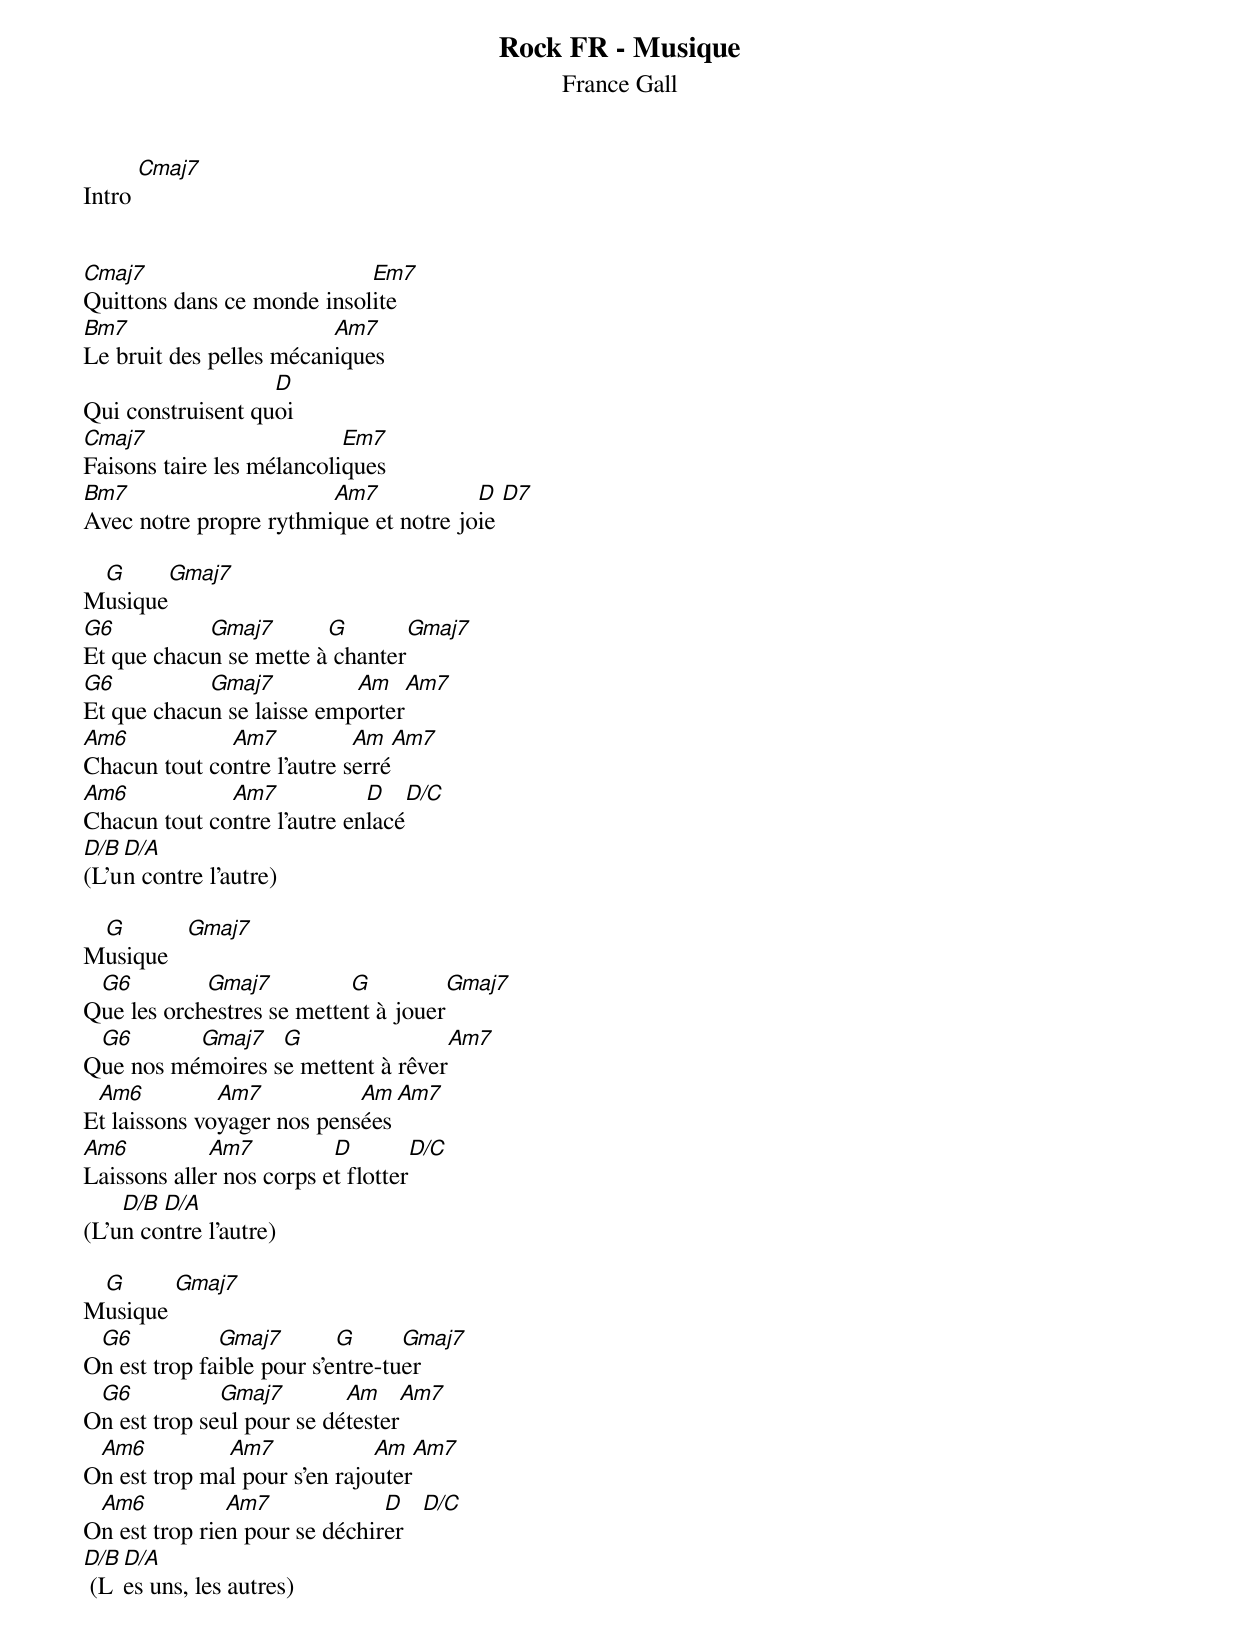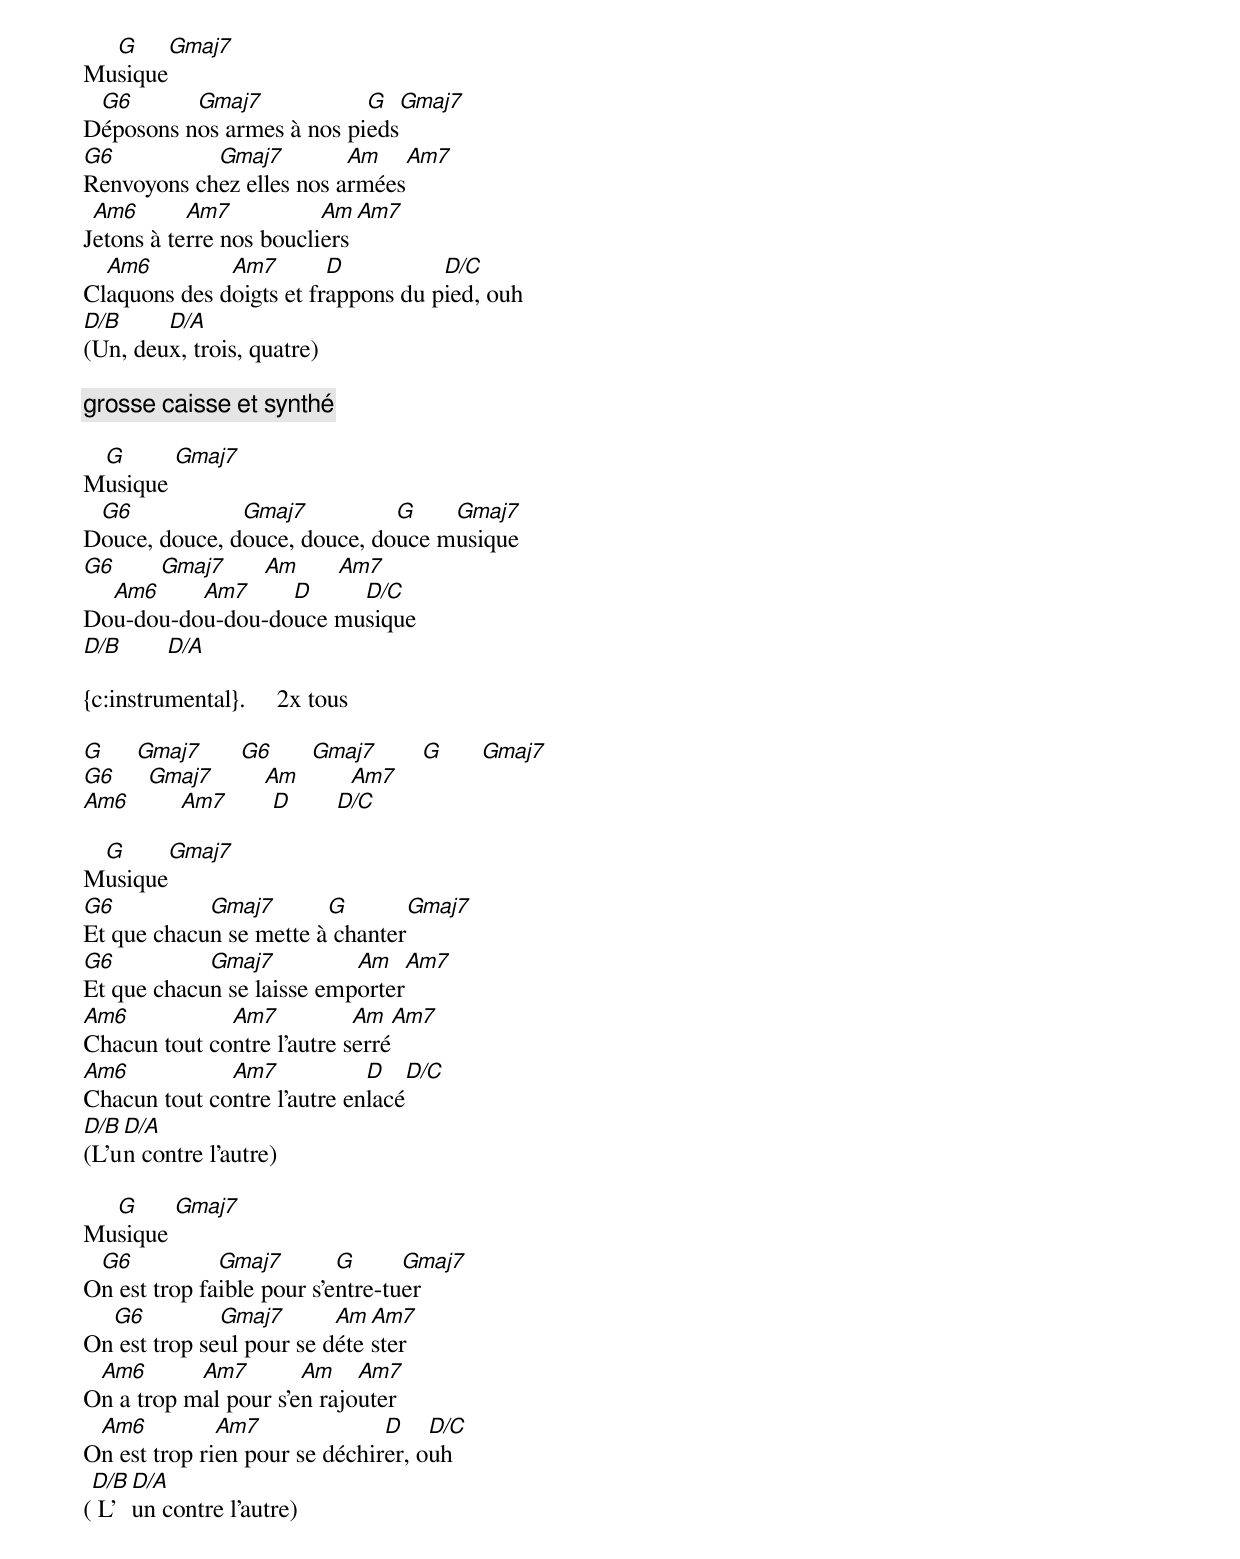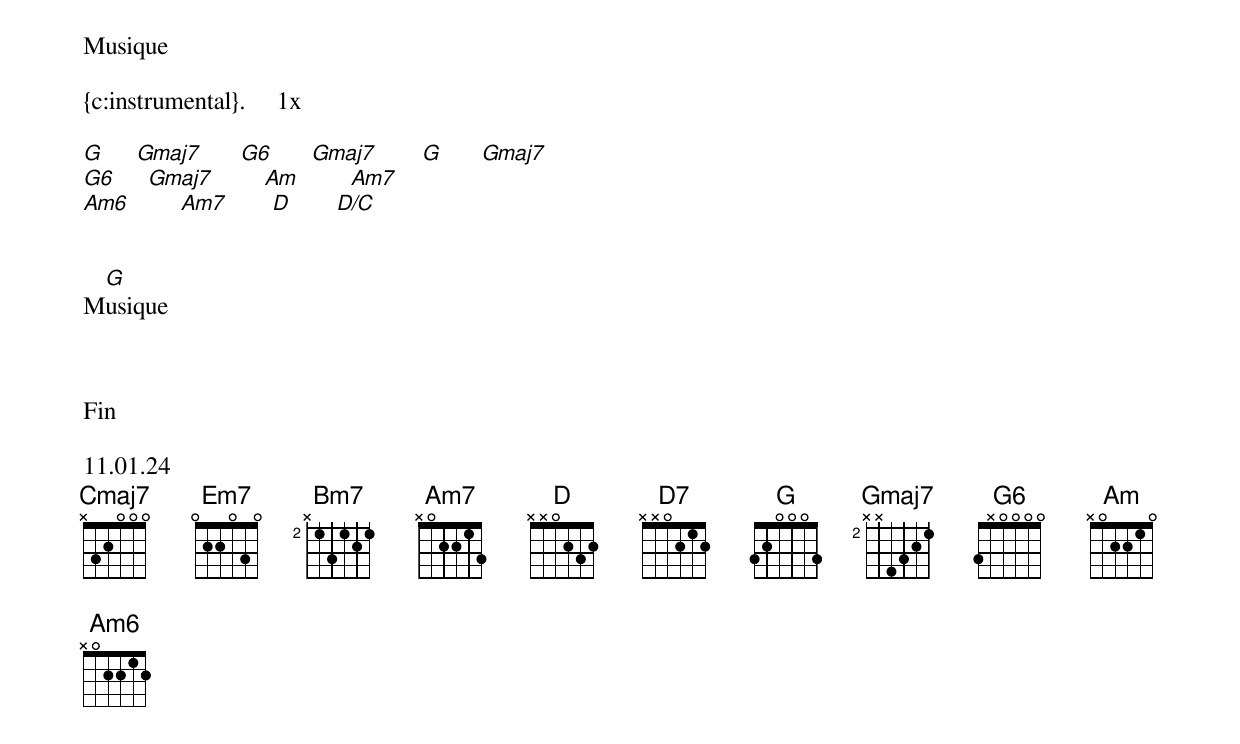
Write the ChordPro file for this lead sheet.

{title: Rock FR - Musique}
{subtitle: France Gall}
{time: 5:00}
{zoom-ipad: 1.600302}


Intro [Cmaj7]


[Cmaj7]Quittons dans ce monde insol[Em7]ite
[Bm7]Le bruit des pelles mécan[Am7]iques
Qui construisent qu[D]oi
[Cmaj7]Faisons taire les mélancoli[Em7]ques
[Bm7]Avec notre propre rythmi[Am7]que et notre jo[D]ie [D7]

M[G]usique[Gmaj7]
[G6]Et que chacu[Gmaj7]n se mette à[G] chanter[Gmaj7]
[G6]Et que chacu[Gmaj7]n se laisse emp[Am]orter[Am7]
[Am6]Chacun tout co[Am7]ntre l'autre s[Am]erré[Am7]
[Am6]Chacun tout co[Am7]ntre l'autre en[D]lacé[D/C]
[D/B](L'u[D/A]n contre l'autre)

M[G]usique   [Gmaj7]
Q[G6]ue les orch[Gmaj7]estres se mette[G]nt à jouer[Gmaj7]
Q[G6]ue nos mé[Gmaj7]moires s[G]e mettent à rêver[Am7]
E[Am6]t laissons vo[Am7]yager nos pens[Am]ées[Am7]
[Am6]Laissons alle[Am7]r nos corps e[D]t flotter[D/C]
(L'u[D/B]n co[D/A]ntre l'autre)

M[G]usique [Gmaj7]
O[G6]n est trop fa[Gmaj7]ible pour s'e[G]ntre-tu[Gmaj7]er
O[G6]n est trop se[Gmaj7]ul pour se dé[Am]tester[Am7]
O[Am6]n est trop ma[Am7]l pour s'en rajo[Am]uter[Am7]
O[Am6]n est trop rie[Am7]n pour se déchir[D]er   [D/C]
[D/B] (L[D/A]es uns, les autres)

Mu[G]sique[Gmaj7]
D[G6]éposons n[Gmaj7]os armes à nos pi[G]eds[Gmaj7]
[G6]Renvoyons ch[Gmaj7]ez elles nos a[Am]rmées[Am7]
J[Am6]etons à te[Am7]rre nos boucli[Am]ers[Am7]
Cl[Am6]aquons des d[Am7]oigts et fr[D]appons du p[D/C]ied, ouh
[D/B](Un, deu[D/A]x, trois, quatre)

{c:grosse caisse et synthé}

M[G]usique [Gmaj7]
D[G6]ouce, douce, d[Gmaj7]ouce, douce, do[G]uce m[Gmaj7]usique
[G6]       [Gmaj7]      [Am]      [Am7]
Do[Am6]u-dou-do[Am7]u-dou-do[D]uce mu[D/C]sique
[D/B]       [D/A]

{c:instrumental}.     2x tous

[G]     [Gmaj7]      [G6]      [Gmaj7]       [G]      [Gmaj7]
[G6]     [Gmaj7]        [Am]        [Am7]
[Am6]        [Am7]       [D]       [D/C]

M[G]usique[Gmaj7]
[G6]Et que chacu[Gmaj7]n se mette à[G] chanter[Gmaj7]
[G6]Et que chacu[Gmaj7]n se laisse emp[Am]orter[Am7]
[Am6]Chacun tout co[Am7]ntre l'autre s[Am]erré[Am7]
[Am6]Chacun tout co[Am7]ntre l'autre en[D]lacé[D/C]
[D/B](L'u[D/A]n contre l'autre)

Mu[G]sique [Gmaj7]
O[G6]n est trop fa[Gmaj7]ible pour s'e[G]ntre-tu[Gmaj7]er
On[G6] est trop se[Gmaj7]ul pour se d[Am]éte[Am7]ster
O[Am6]n a trop m[Am7]al pour s'e[Am]n rajo[Am7]uter
O[Am6]n est trop ri[Am7]en pour se déchir[D]er, o[D/C]uh
([D/B] L'[D/A]un contre l'autre)
Musique

{c:instrumental}.     1x

[G]     [Gmaj7]      [G6]      [Gmaj7]       [G]      [Gmaj7]
[G6]     [Gmaj7]        [Am]        [Am7]
[Am6]        [Am7]       [D]       [D/C]


M[G]usique



Fin

11.01.24
